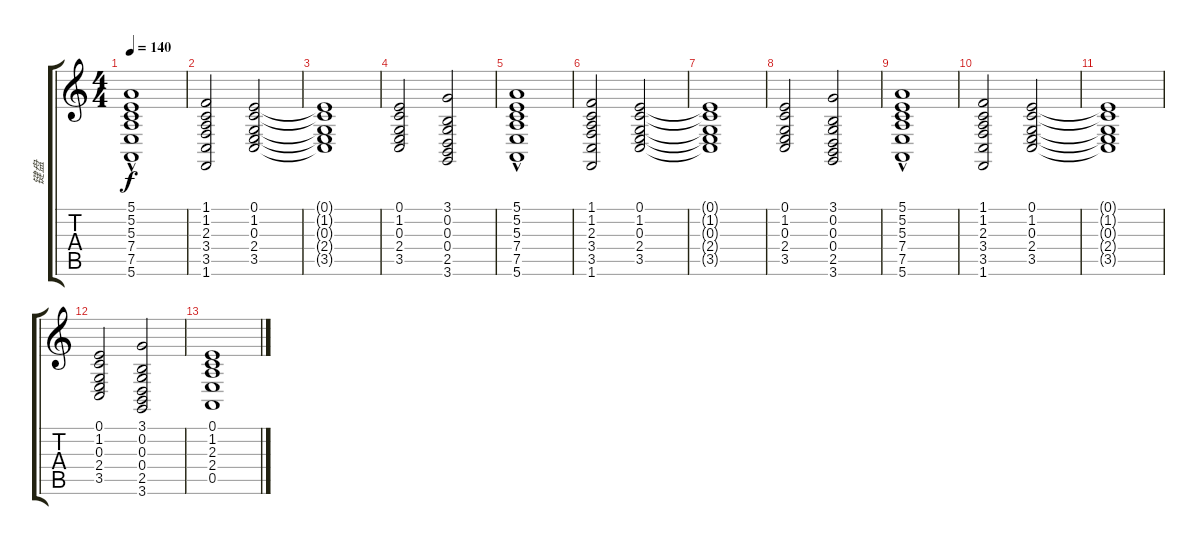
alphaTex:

\track ("键盘" "键盘") {instrument stringensemble1}
\staff {score tabs}
\tuning (E4 B3 G3 D3 A2 E2) {hide}
\ts (4 4)
\tempo 140
\clef g2
\ks c
(5.1 5.2 5.3 7.4{hac} 7.5 5.6).1{dy f} |
(1.1 1.2 2.3 3.4 3.5 1.6).2 (0.1 1.2 0.3 2.4 3.5).2 |
(0.1{t} 1.2{t} 0.3{t} 2.4{t} 3.5{t}).1 |
(0.1 1.2 0.3 2.4 3.5).2 (3.1 0.2 0.3 0.4 2.5 3.6).2 |
(5.1 5.2 5.3 7.4{hac} 7.5 5.6).1 |
(1.1 1.2 2.3 3.4 3.5 1.6).2 (0.1 1.2 0.3 2.4 3.5).2 |
(0.1{t} 1.2{t} 0.3{t} 2.4{t} 3.5{t}).1 |
(0.1 1.2 0.3 2.4 3.5).2{volume 5} (3.1 0.2 0.3 0.4 2.5 3.6).2{volume 4} |
(5.1 5.2 5.3 7.4{hac} 7.5 5.6).1{volume 3} |
(1.1 1.2 2.3 3.4 3.5 1.6).2{volume 2} (0.1 1.2 0.3 2.4 3.5).2 |
(0.1{t} 1.2{t} 0.3{t} 2.4{t} 3.5{t}).1 |
(0.1 1.2 0.3 2.4 3.5).2{volume 2} (3.1 0.2 0.3 0.4 2.5 3.6).2 |
(0.1 1.2 2.3 2.4 0.5).1
